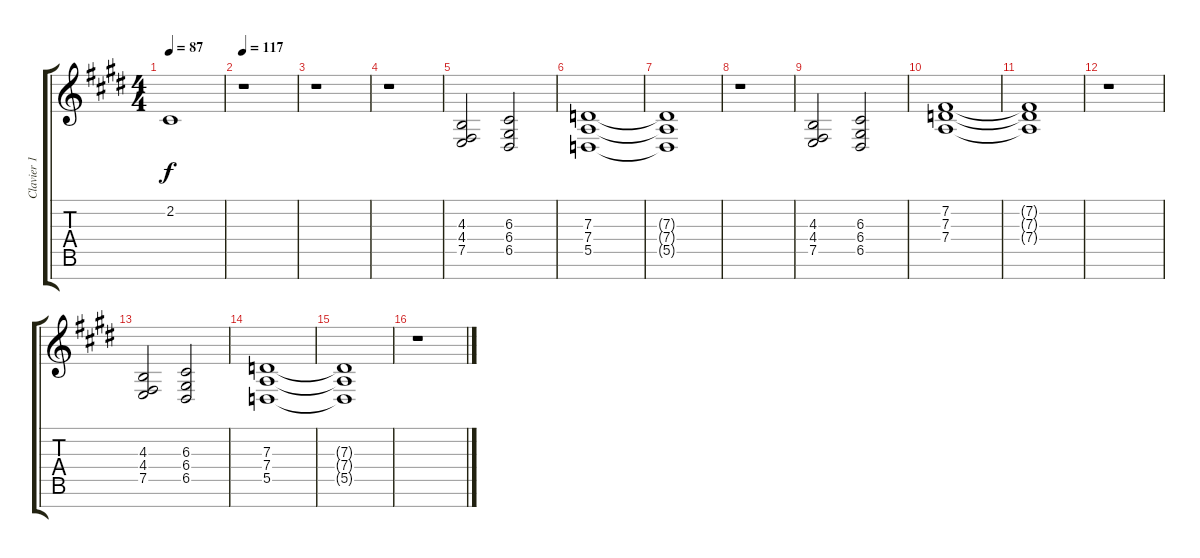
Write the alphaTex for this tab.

\track ("Clavier 1" "Clavier 1") {instrument churchorgan}
\staff {score tabs}
\tuning (E4 B3 G3 D3 A2 E2 B1) {hide}
\ts (4 4)
\tempo 87
\clef g2
\ks e
2.2{t}.1{dy f} |
\tempo 117
r.1 |
r.1 |
r.1 |
(4.3 4.4 7.5).2 (6.3 6.4 6.5).2 |
(7.3 7.4 5.5).1 |
(7.3{t} 7.4{t} 5.5{t}).1 |
r.1 |
(4.3 4.4 7.5).2 (6.3 6.4 6.5).2 |
(7.2 7.3 7.4).1 |
(7.2{t} 7.3{t} 7.4{t}).1 |
r.1 |
(4.3 4.4 7.5).2 (6.3 6.4 6.5).2 |
(7.3 7.4 5.5).1 |
(7.3{t} 7.4{t} 5.5{t}).1 |
r.1
